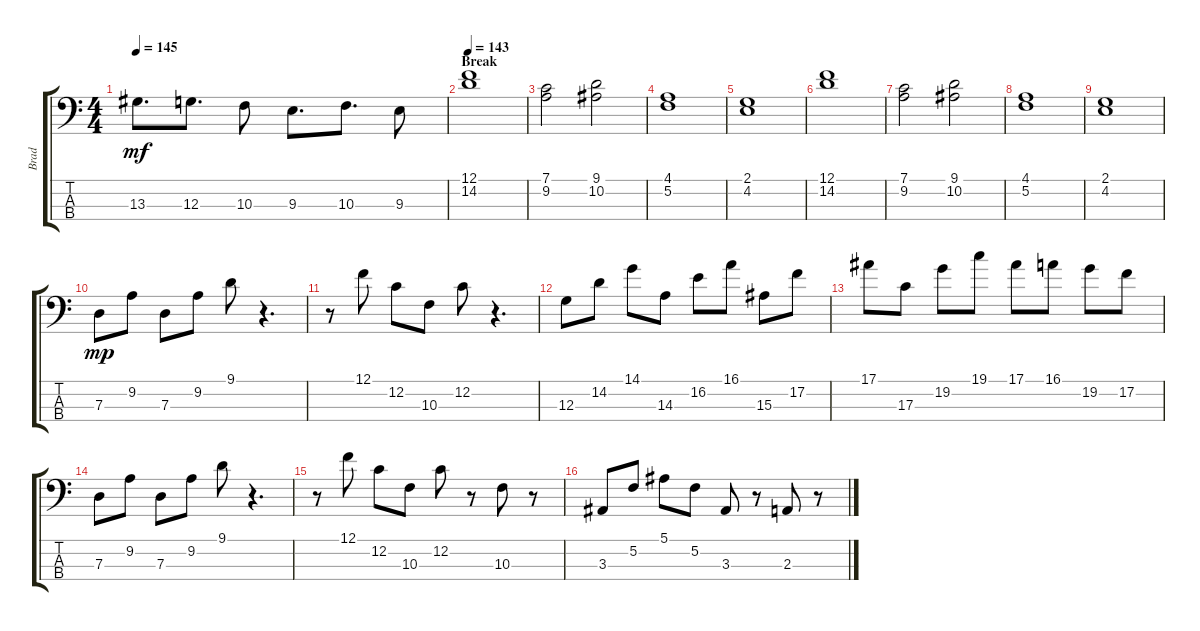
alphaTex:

\track ("Brad" "Brad") {instrument electricbassfinger}
\staff {score tabs}
\tuning (F2 C2 G1 D1) {hide}
\ts (4 4)
\tempo 145
\clef f4
\ks c
13.3.8{d dy mf} 12.3.8{d} 10.3.8 9.3.8{d} 10.3.8{d} 9.3.8 |
\section ("" "Break")
\tempo 143
(12.1 14.2).1 |
(7.1 9.2).2 (9.1 10.2).2 |
(4.1 5.2).1 |
(2.1 4.2).1 |
(12.1 14.2).1 |
(7.1 9.2).2 (9.1 10.2).2 |
(4.1 5.2).1 |
(2.1 4.2).1 |
7.3.8{dy mp} 9.2.8 7.3.8 9.2.8 9.1.8 r.4{d} |
r.8 12.1.8 12.2.8 10.3.8 12.2.8 r.4{d} |
12.3.8 14.2.8 14.1.8 14.3.8 16.2.8 16.1.8 15.3.8 17.2.8 |
17.1.8 17.3.8 19.2.8 19.1.8 17.1.8 16.1.8 19.2.8 17.2.8 |
7.3.8 9.2.8 7.3.8 9.2.8 9.1.8 r.4{d} |
r.8 12.1.8 12.2.8 10.3.8 12.2.8 r.8 10.3.8 r.8 |
3.3.8 5.2.8 5.1.8 5.2.8 3.3.8 r.8 2.3.8 r.8
